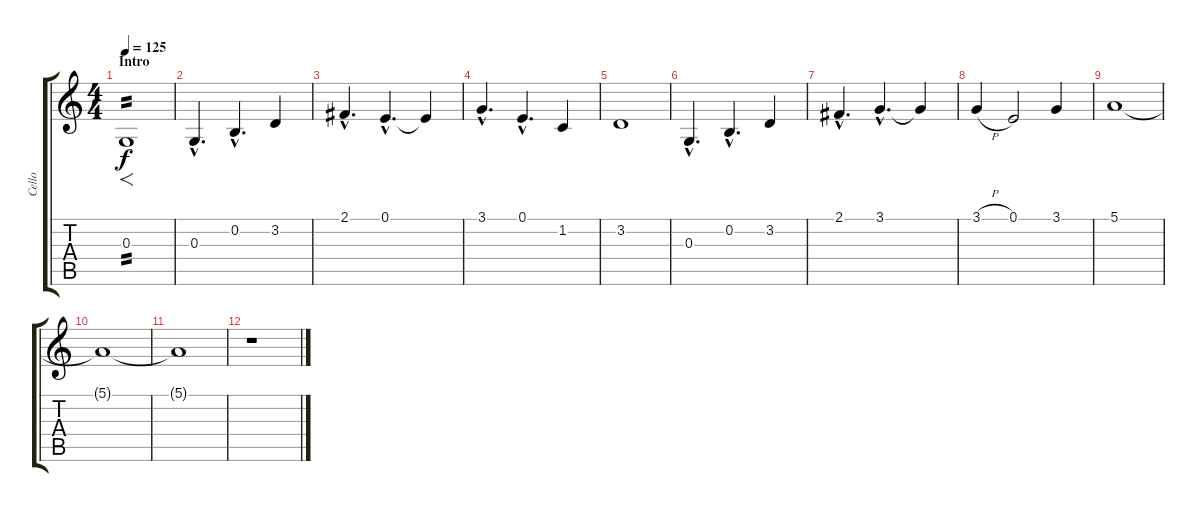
\track ("Cello" "Cello") {instrument cello}
\staff {score tabs}
\tuning (E4 B3 G3 D3 A2 E2) {hide}
\ts (4 4)
\section ("" "Intro")
\tempo 125
\clef g2
\ks c
0.3.1{f tp 2 dy f instrument cello} |
0.3{hac}.4{d} 0.2{hac}.4{d} 3.2.4 |
2.1{hac}.4{d} 0.1{hac}.4{d} 0.1{t}.4 |
3.1{hac}.4{d} 0.1{hac}.4{d} 1.2.4 |
3.2.1 |
0.3{hac}.4{d} 0.2{hac}.4{d} 3.2.4 |
2.1{hac}.4{d} 3.1{hac}.4{d} 3.1{t}.4 |
3.1{h}.4 0.1.2 3.1.4 |
5.1.1 |
5.1{t}.1 |
5.1{t}.1{volume 0} |
r.1
